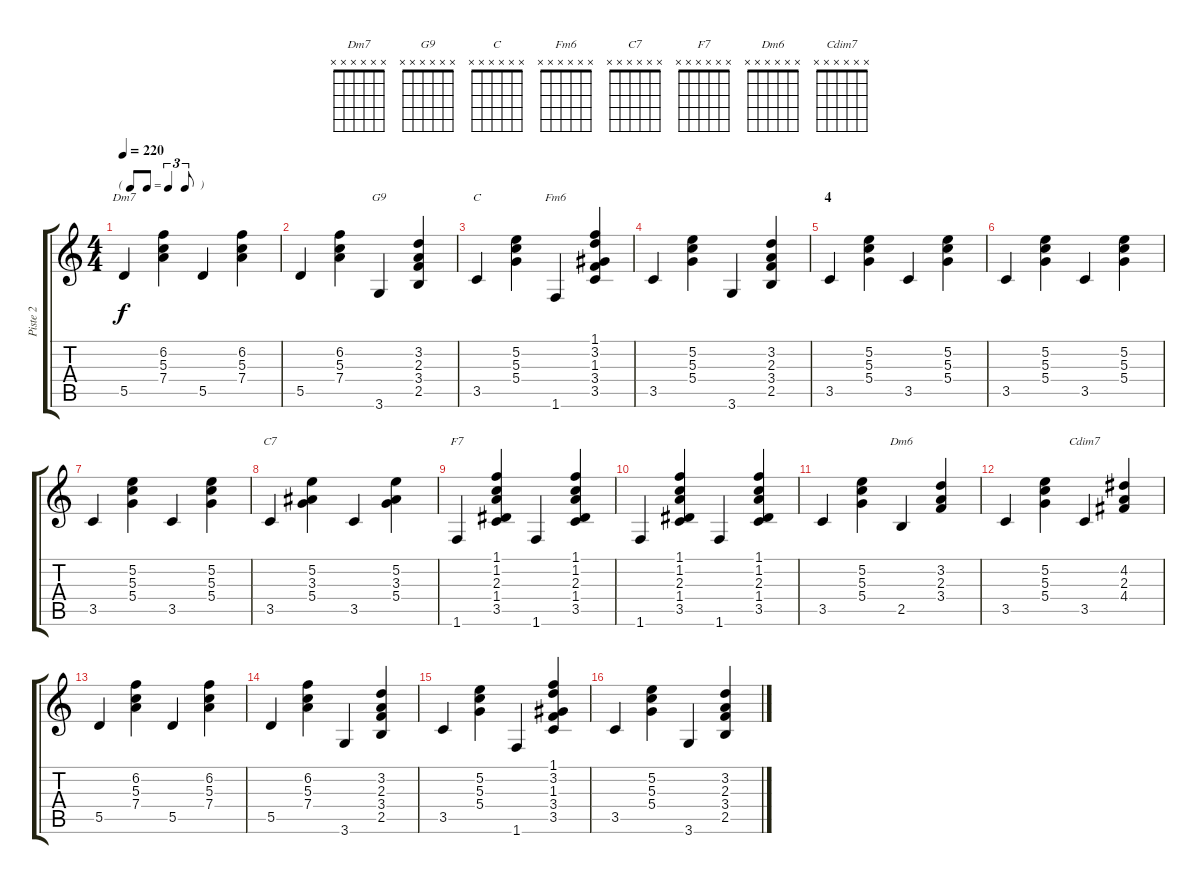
\track ("Piste 2" "Piste 2") {instrument acousticguitarsteel}
\staff {score tabs}
\tuning (E4 B3 G3 D3 A2 E2) {hide}
\chord ("Dm7" x x x x x x) {firstfret 0}
\chord ("G9" x x x x x x) {firstfret 0}
\chord ("C" x x x x x x) {firstfret 0}
\chord ("Fm6" x x x x x x) {firstfret 0}
\chord ("C7" x x x x x x) {firstfret 0}
\chord ("F7" x x x x x x) {firstfret 0}
\chord ("Dm6" x x x x x x) {firstfret 0}
\chord ("Cdim7" x x x x x x) {firstfret 0}
\ts (4 4)
\tf triplet8th
\tempo 220
\clef g2
\ks c
5.5.4{ch "Dm7" dy f} (6.2 5.3 7.4).4 5.5.4 (6.2 5.3 7.4).4 |
5.5.4 (6.2 5.3 7.4).4 3.6.4{ch "G9"} (3.2 2.3 3.4 2.5).4 |
3.5.4{ch "C"} (5.2 5.3 5.4).4 1.6.4{ch "Fm6"} (1.1 3.2 1.3 3.4 3.5).4 |
3.5.4 (5.2 5.3 5.4).4 3.6.4 (3.2 2.3 3.4 2.5).4 |
\section ("" "4")
3.5.4 (5.2 5.3 5.4).4 3.5.4 (5.2 5.3 5.4).4 |
3.5.4 (5.2 5.3 5.4).4 3.5.4 (5.2 5.3 5.4).4 |
3.5.4 (5.2 5.3 5.4).4 3.5.4 (5.2 5.3 5.4).4 |
3.5.4{ch "C7"} (5.2 3.3 5.4).4 3.5.4 (5.2 3.3 5.4).4 |
1.6.4{ch "F7"} (1.1 1.2 2.3 1.4 3.5).4 1.6.4 (1.1 1.2 2.3 1.4 3.5).4 |
1.6.4 (1.1 1.2 2.3 1.4 3.5).4 1.6.4 (1.1 1.2 2.3 1.4 3.5).4 |
3.5.4 (5.2 5.3 5.4).4 2.5.4{ch "Dm6"} (3.2 2.3 3.4).4 |
3.5.4 (5.2 5.3 5.4).4 3.5.4{ch "Cdim7"} (4.2 2.3 4.4).4 |
5.5.4 (6.2 5.3 7.4).4 5.5.4 (6.2 5.3 7.4).4 |
5.5.4 (6.2 5.3 7.4).4 3.6.4 (3.2 2.3 3.4 2.5).4 |
3.5.4 (5.2 5.3 5.4).4 1.6.4 (1.1 3.2 1.3 3.4 3.5).4 |
3.5.4 (5.2 5.3 5.4).4 3.6.4 (3.2 2.3 3.4 2.5).4
